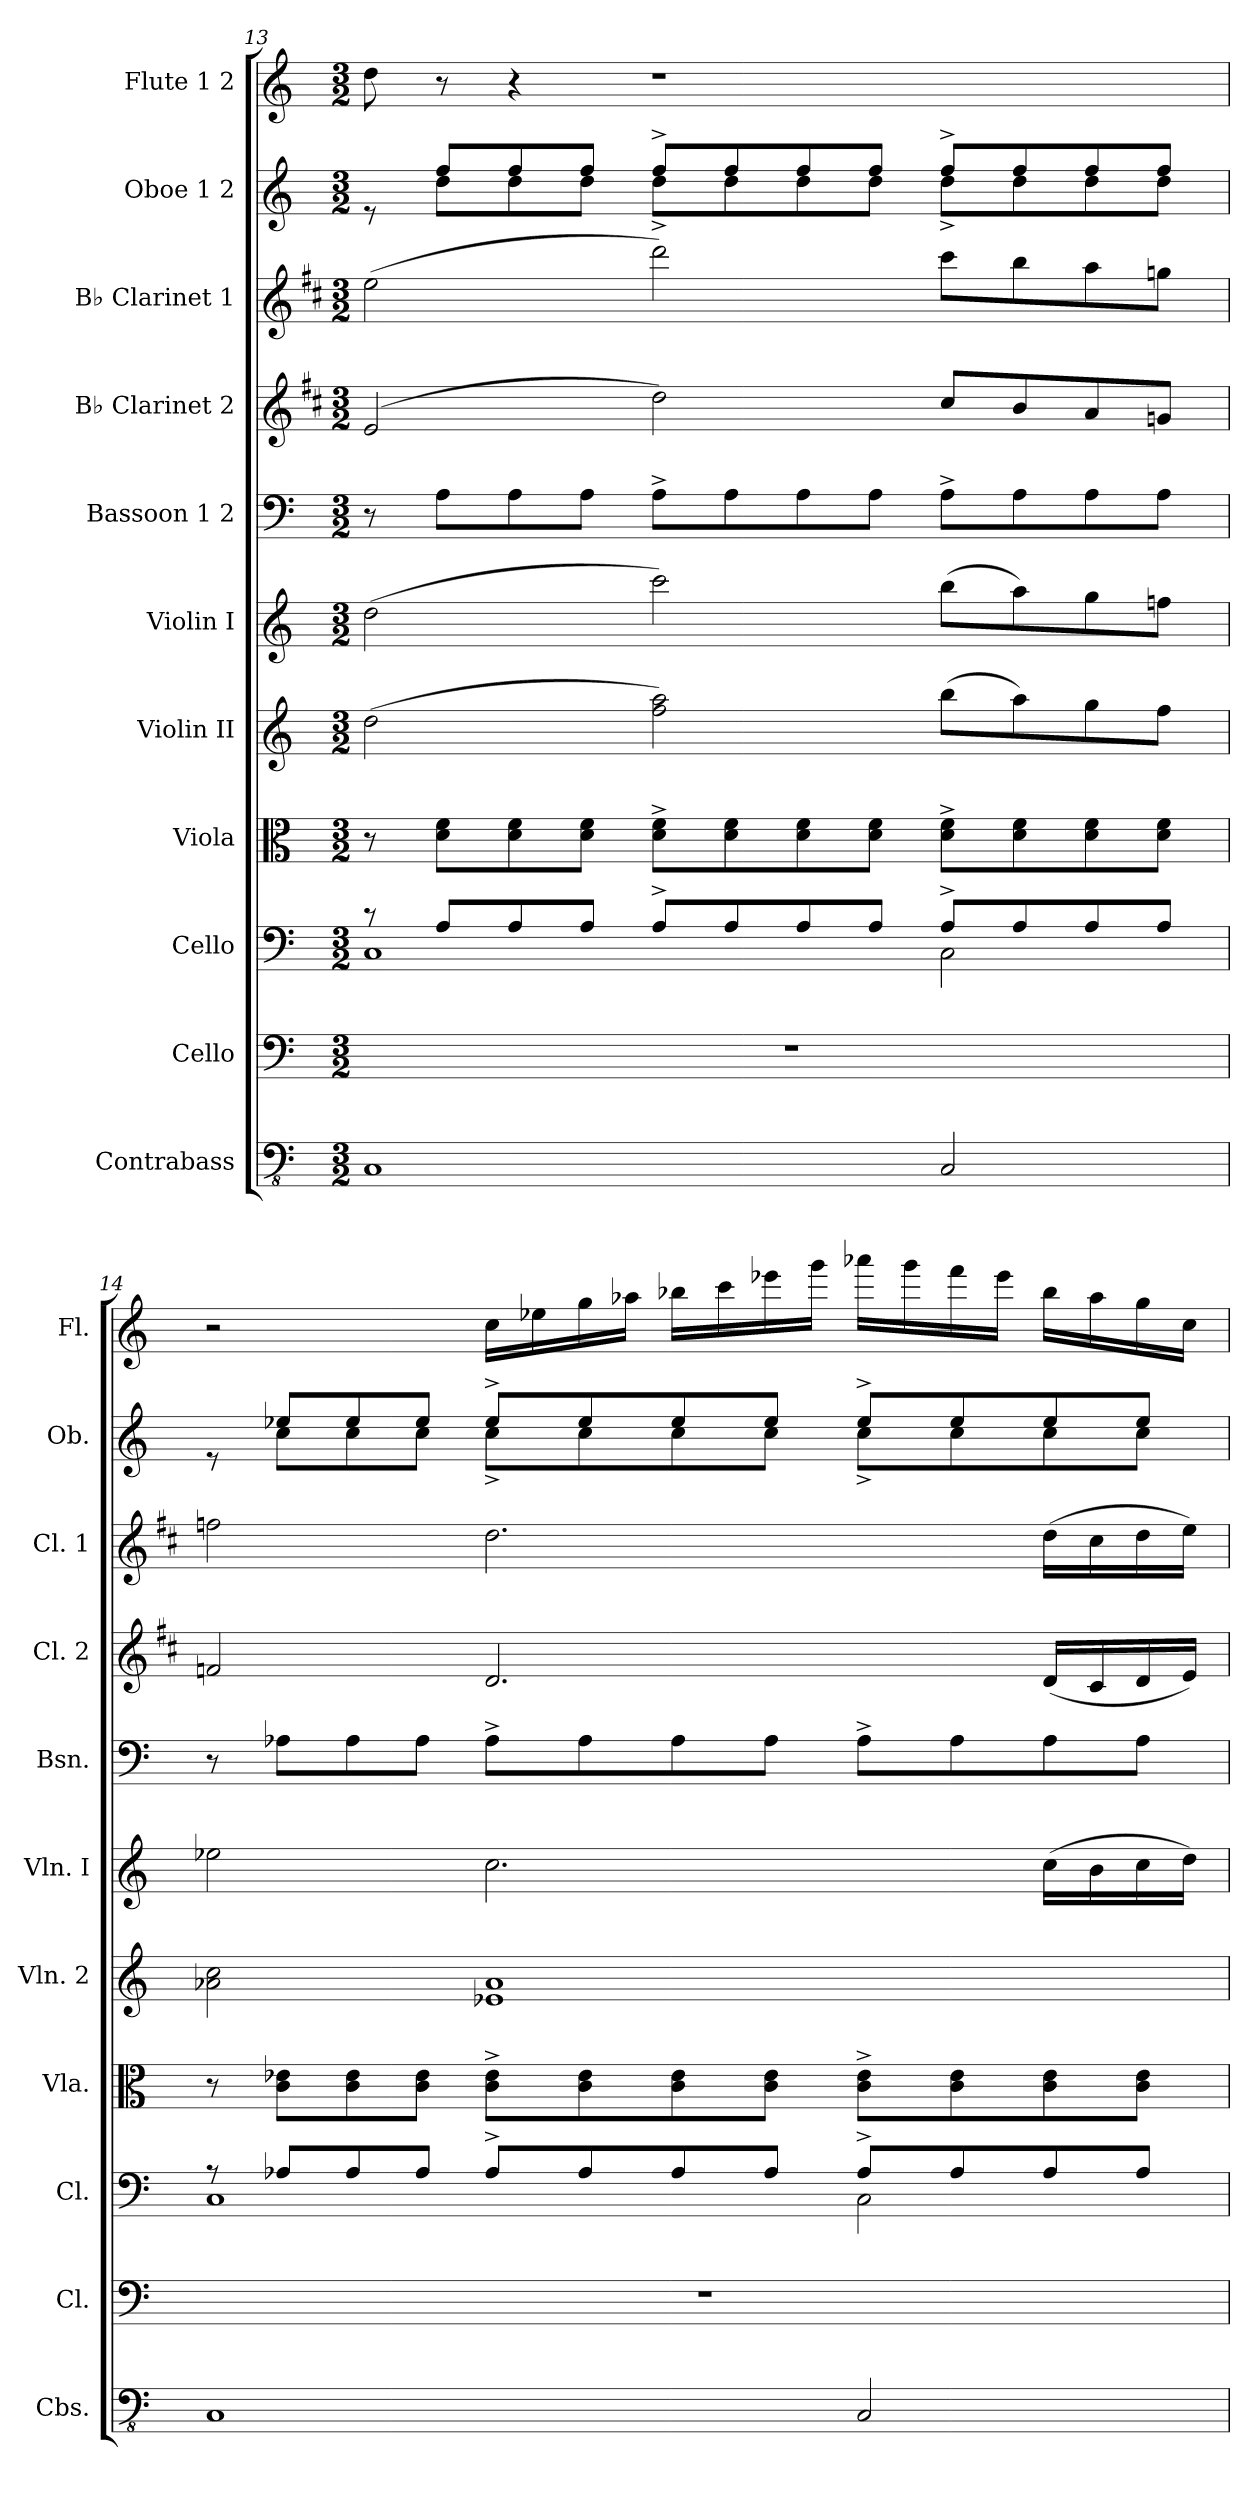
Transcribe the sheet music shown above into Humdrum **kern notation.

**kern	**kern	**kern	**kern	**kern	**kern	**kern	**kern	**kern	**kern	**kern
*part11	*part10	*part9	*part8	*part7	*part6	*part5	*part4	*part3	*part2	*part1
*staff11	*staff10	*staff9	*staff8	*staff7	*staff6	*staff5	*staff4	*staff3	*staff2	*staff1
*I"Contrabass	*I"Cello	*I"Cello	*I"Viola	*I"Violin II	*I"Violin I	*I"Bassoon 1               2	*I"B♭ Clarinet 2	*I"B♭ Clarinet 1	*I"Oboe 1           2	*I"Flute 1          2
*I'Cbs.	*I'Cl.	*I'Cl.	*I'Vla.	*I'Vln. 2	*I'Vln. I	*I'Bsn.	*I'Cl. 2	*I'Cl. 1	*I'Ob.	*I'Fl.
!!LO:PB:g=z
*clefFv4	*clefF4	*clefF4	*clefC3	*clefG2	*clefG2	*clefF4	*clefG2	*clefG2	*clefG2	*clefG2
*	*	*	*	*	*	*	*ITrd1c2	*ITrd1c2	*	*
*k[]	*k[]	*k[]	*k[]	*k[]	*k[]	*k[]	*k[]	*k[]	*k[]	*k[]
*M3/2	*M3/2	*M3/2	*M3/2	*M3/2	*M3/2	*M3/2	*M3/2	*M3/2	*M3/2	*M3/2
=13	=13	=13	=13	=13	=13	=13	=13	=13	=13	=13
*	*	*^	*	*	*	*	*	*	*^	*
1CC	1.r	8r	1C	8r	(2dd\	(2dd\	8r	(2d/	(2dd\	8re	8ryy	8dd\
.	.	8A/L	.	8d\ 8f\L	.	.	8A\L	.	.	8ff/L	8dd\L	8r
.	.	8A/	.	8d\ 8f\	.	.	8A\	.	.	8ff/	8dd\	4r
.	.	8A/J	.	8d\ 8f\J	.	.	8A\J	.	.	8ff/J	8dd\J	.
.	.	8A^/L	.	8d\^ 8f\^L	2ff\ 2aa\)	2ccc\)	8A^\L	2cc\)	2ccc\)	8ff^/L	8dd^\L	1r
.	.	8A/	.	8d\ 8f\	.	.	8A\	.	.	8ff/	8dd\	.
.	.	8A/	.	8d\ 8f\	.	.	8A\	.	.	8ff/	8dd\	.
.	.	8A/J	.	8d\ 8f\J	.	.	8A\J	.	.	8ff/J	8dd\J	.
2CC/	.	8A^/L	2C\	8d\^ 8f\^L	(8bb\L	(8bb\L	8A^\L	8b/L	8bb\L	8ff^/L	8dd^\L	.
.	.	8A/	.	8d\ 8f\	8aa\)	8aa\)	8A\	8a/	8aa\	8ff/	8dd\	.
.	.	8A/	.	8d\ 8f\	8gg\	8gg\	8A\	8g/	8gg\	8ff/	8dd\	.
.	.	8A/J	.	8d\ 8f\J	8ff\J	8ffn\J	8A\J	8fn/J	8ffn\J	8ff/J	8dd\J	.
=14	=14	=14	=14	=14	=14	=14	=14	=14	=14	=14	=14	=14
1CC	1.r	8rA	1C	8r	2a-X\ 2cc\	2ee-X\	8r	2e-X/	2ee-X\	8re	8ryy	2r
.	.	8A-X/L	.	8c\ 8e-X\L	.	.	8A-X\L	.	.	8ee-X/L	8cc\L	.
.	.	8A-/	.	8c\ 8e-\	.	.	8A-\	.	.	8ee-/	8cc\	.
.	.	8A-/J	.	8c\ 8e-\J	.	.	8A-\J	.	.	8ee-/J	8cc\J	.
.	.	8A-^/L	.	8c\^ 8e-\^L	1e-X 1a-	2.cc\	8A-^\L	2.c/	2.cc\	8ee-^/L	8cc^\L	16cc\LL
.	.	.	.	.	.	.	.	.	.	.	.	16ee-X\
.	.	8A-/	.	8c\ 8e-\	.	.	8A-\	.	.	8ee-/	8cc\	16gg\
.	.	.	.	.	.	.	.	.	.	.	.	16aa-X\JJ
.	.	8A-/	.	8c\ 8e-\	.	.	8A-\	.	.	8ee-/	8cc\	16bb-X\LL
.	.	.	.	.	.	.	.	.	.	.	.	16ccc\
.	.	8A-/J	.	8c\ 8e-\J	.	.	8A-\J	.	.	8ee-/J	8cc\J	16eee-X\
.	.	.	.	.	.	.	.	.	.	.	.	16ggg\JJ
2CC/	.	8A-^/L	2C\	8c\^ 8e-\^L	.	.	8A-^\L	.	.	8ee-^/L	8cc^\L	16aaa-X\LL
.	.	.	.	.	.	.	.	.	.	.	.	16ggg\
.	.	8A-/	.	8c\ 8e-\	.	.	8A-\	.	.	8ee-/	8cc\	16fff\
.	.	.	.	.	.	.	.	.	.	.	.	16eee-\JJ
.	.	8A-/	.	8c\ 8e-\	.	(16cc\LL	8A-\	(16c/LL	(16cc\LL	8ee-/	8cc\	16bb-\LL
.	.	.	.	.	.	16b\	.	16B/	16b\	.	.	16aa-\
.	.	8A-/J	.	8c\ 8e-\J	.	16cc\	8A-\J	16c/	16cc\	8ee-/J	8cc\J	16gg\
.	.	.	.	.	.	16dd\JJ)	.	16d/JJ)	16dd\JJ)	.	.	16cc\JJ
*	*	*v	*v	*	*	*	*	*	*	*v	*v	*
=	=	=	=	=	=	=	=	=	=	=
*-	*-	*-	*-	*-	*-	*-	*-	*-	*-	*-
